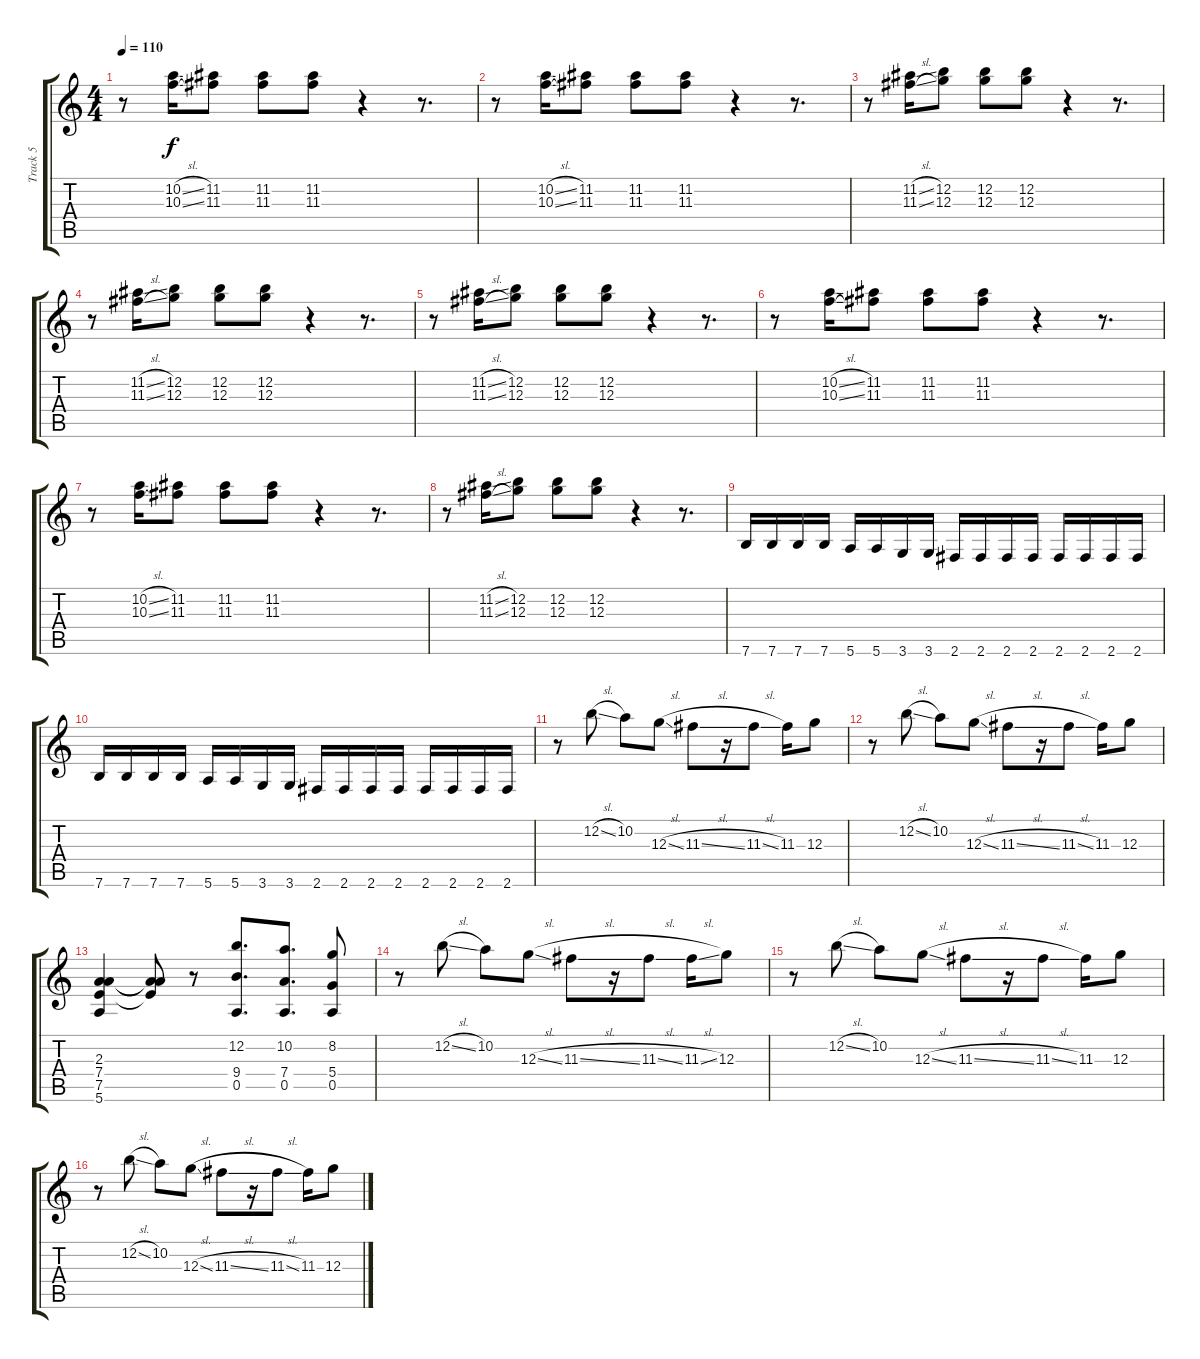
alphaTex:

\track ("Track 5" "Track 5") {instrument electricguitarjazz}
\staff {score tabs}
\tuning (E4 B3 G3 D3 A2 E2) {hide}
\ts (4 4)
\tempo 110
\clef g2
\ks c
r.8{dy f} (10.2{sl} 10.3{sl}).16 (11.2 11.3).8 (11.2 11.3).8 (11.2 11.3).8 r.4 r.8{d} |
r.8 (10.2{sl} 10.3{sl}).16 (11.2 11.3).8 (11.2 11.3).8 (11.2 11.3).8 r.4 r.8{d} |
r.8 (11.2{sl} 11.3{sl}).16 (12.2 12.3).8 (12.2 12.3).8 (12.2 12.3).8 r.4 r.8{d} |
r.8 (11.2{sl} 11.3{sl}).16 (12.2 12.3).8 (12.2 12.3).8 (12.2 12.3).8 r.4 r.8{d} |
r.8 (11.2{sl} 11.3{sl}).16 (12.2 12.3).8 (12.2 12.3).8 (12.2 12.3).8 r.4 r.8{d} |
r.8 (10.2{sl} 10.3{sl}).16 (11.2 11.3).8 (11.2 11.3).8 (11.2 11.3).8 r.4 r.8{d} |
r.8 (10.2{sl} 10.3{sl}).16 (11.2 11.3).8 (11.2 11.3).8 (11.2 11.3).8 r.4 r.8{d} |
r.8 (11.2{sl} 11.3{sl}).16 (12.2 12.3).8 (12.2 12.3).8 (12.2 12.3).8 r.4 r.8{d} |
7.6.16 7.6.16 7.6.16 7.6.16 5.6.16 5.6.16 3.6.16 3.6.16 2.6.16 2.6.16 2.6.16 2.6.16 2.6.16 2.6.16 2.6.16 2.6.16 |
7.6.16 7.6.16 7.6.16 7.6.16 5.6.16 5.6.16 3.6.16 3.6.16 2.6.16 2.6.16 2.6.16 2.6.16 2.6.16 2.6.16 2.6.16 2.6.16 |
r.8 12.2{sl}.8 10.2.8 12.3{sl}.8 11.3{sl}.8 r.16 11.3{sl}.8 11.3.16 12.3.8 |
r.8 12.2{sl}.8 10.2.8 12.3{sl}.8 11.3{sl}.8 r.16 11.3{sl}.8 11.3.16 12.3.8 |
(2.3 7.4 7.5 5.6).4 (2.3{t} 7.4{t} 7.5{t}).8 r.8 (12.2 9.4 0.5).8{d} (10.2 7.4 0.5).8{d} (8.2 5.4 0.5).8 |
r.8 12.2{sl}.8 10.2.8 12.3{sl}.8 11.3{sl}.8 r.16 11.3{sl}.8 11.3{sl}.16 12.3.8 |
r.8 12.2{sl}.8 10.2.8 12.3{sl}.8 11.3{sl}.8 r.16 11.3{sl}.8 11.3.16 12.3.8 |
r.8 12.2{sl}.8 10.2.8 12.3{sl}.8 11.3{sl}.8 r.16 11.3{sl}.8 11.3.16 12.3.8
